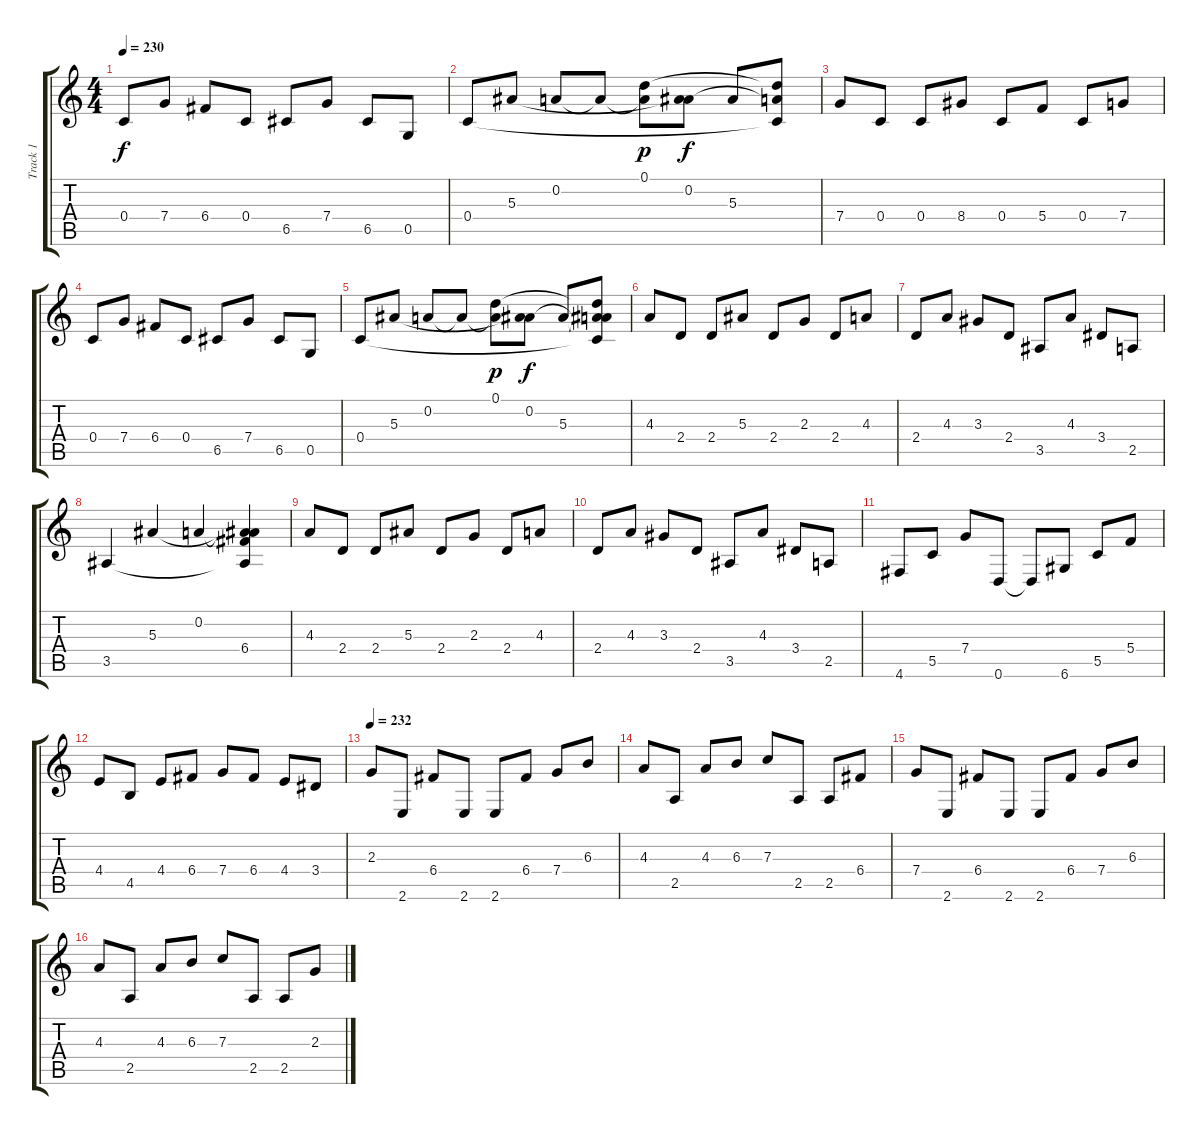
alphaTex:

\track ("Track 1" "Track 1") {instrument distortionguitar}
\staff {score tabs}
\tuning (D4 A3 F3 C3 G2 D2) {hide}
\ts (4 4)
\tempo 230
\clef g2
\ks c
0.4.8{dy f} 7.4.8 6.4.8 0.4.8 6.5.8 7.4.8 6.5.8 0.5.8 |
0.4.8 5.3.8 0.2.8 0.2{t}.8 (0.1 0.2{t}).8{dy p} (0.2 5.3{t}).8{dy f} 5.3.8 (0.1{t} 0.2{t} 0.4{t}).8 |
7.4.8 0.4.8 0.4.8 8.4.8 0.4.8 5.4.8 0.4.8 7.4.8 |
0.4.8 7.4.8 6.4.8 0.4.8 6.5.8 7.4.8 6.5.8 0.5.8 |
0.4.8 5.3.8 0.2.8 0.2{t}.8 (0.1 0.2{t}).8{dy p} (0.2 5.3{t}).8{dy f} 5.3.8 (0.1{t} 0.2{t} 5.3{t} 0.4{t}).8 |
4.3.8 2.4.8 2.4.8 5.3.8 2.4.8 2.3.8 2.4.8 4.3.8 |
2.4.8 4.3.8 3.3.8 2.4.8 3.5.8 4.3.8 3.4.8 2.5.8 |
3.5.4 5.3.4 0.2.4 (0.2{t} 5.3{t} 6.4 3.5{t}).4 |
4.3.8 2.4.8 2.4.8 5.3.8 2.4.8 2.3.8 2.4.8 4.3.8 |
2.4.8 4.3.8 3.3.8 2.4.8 3.5.8 4.3.8 3.4.8 2.5.8 |
4.6.8 5.5.8 7.4.8 0.6.8 0.6{t}.8 6.6.8 5.5.8 5.4.8 |
4.4.8 4.5.8 4.4.8 6.4.8 7.4.8 6.4.8 4.4.8 3.4.8 |
\tempo 232
2.3.8 2.6.8 6.4.8 2.6.8 2.6.8 6.4.8 7.4.8 6.3.8 |
4.3.8 2.5.8 4.3.8 6.3.8 7.3.8 2.5.8 2.5.8 6.4.8 |
7.4.8 2.6.8 6.4.8 2.6.8 2.6.8 6.4.8 7.4.8 6.3.8 |
4.3.8 2.5.8 4.3.8 6.3.8 7.3.8 2.5.8 2.5.8 2.3.8
